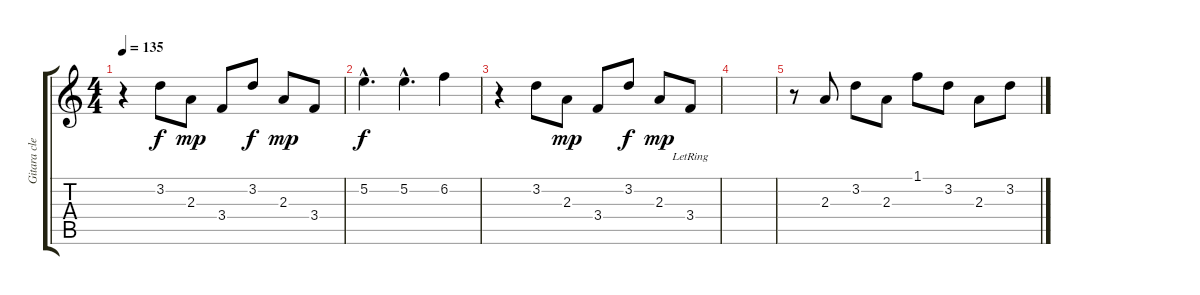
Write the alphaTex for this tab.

\track ("Gitara clean 2" "Gitara cle") {instrument electricguitarclean}
\staff {score tabs}
\tuning (E4 B3 G3 D3 A2 E2) {hide}
\ts (4 4)
\tempo 135
\clef g2
\ks c
r.4{dy f} 3.2.8 2.3.8{dy mp} 3.4.8 3.2.8{dy f} 2.3.8{dy mp} 3.4.8 |
5.2{hac}.4{d dy f} 5.2{hac}.4{d} 6.2.4 |
r.4 3.2.8 2.3.8{dy mp} 3.4.8 3.2.8{dy f} 2.3.8{dy mp} 3.4{lr}.8 |
|
r.8 2.3.8 3.2.8 2.3.8 1.1.8 3.2.8 2.3.8 3.2.8
